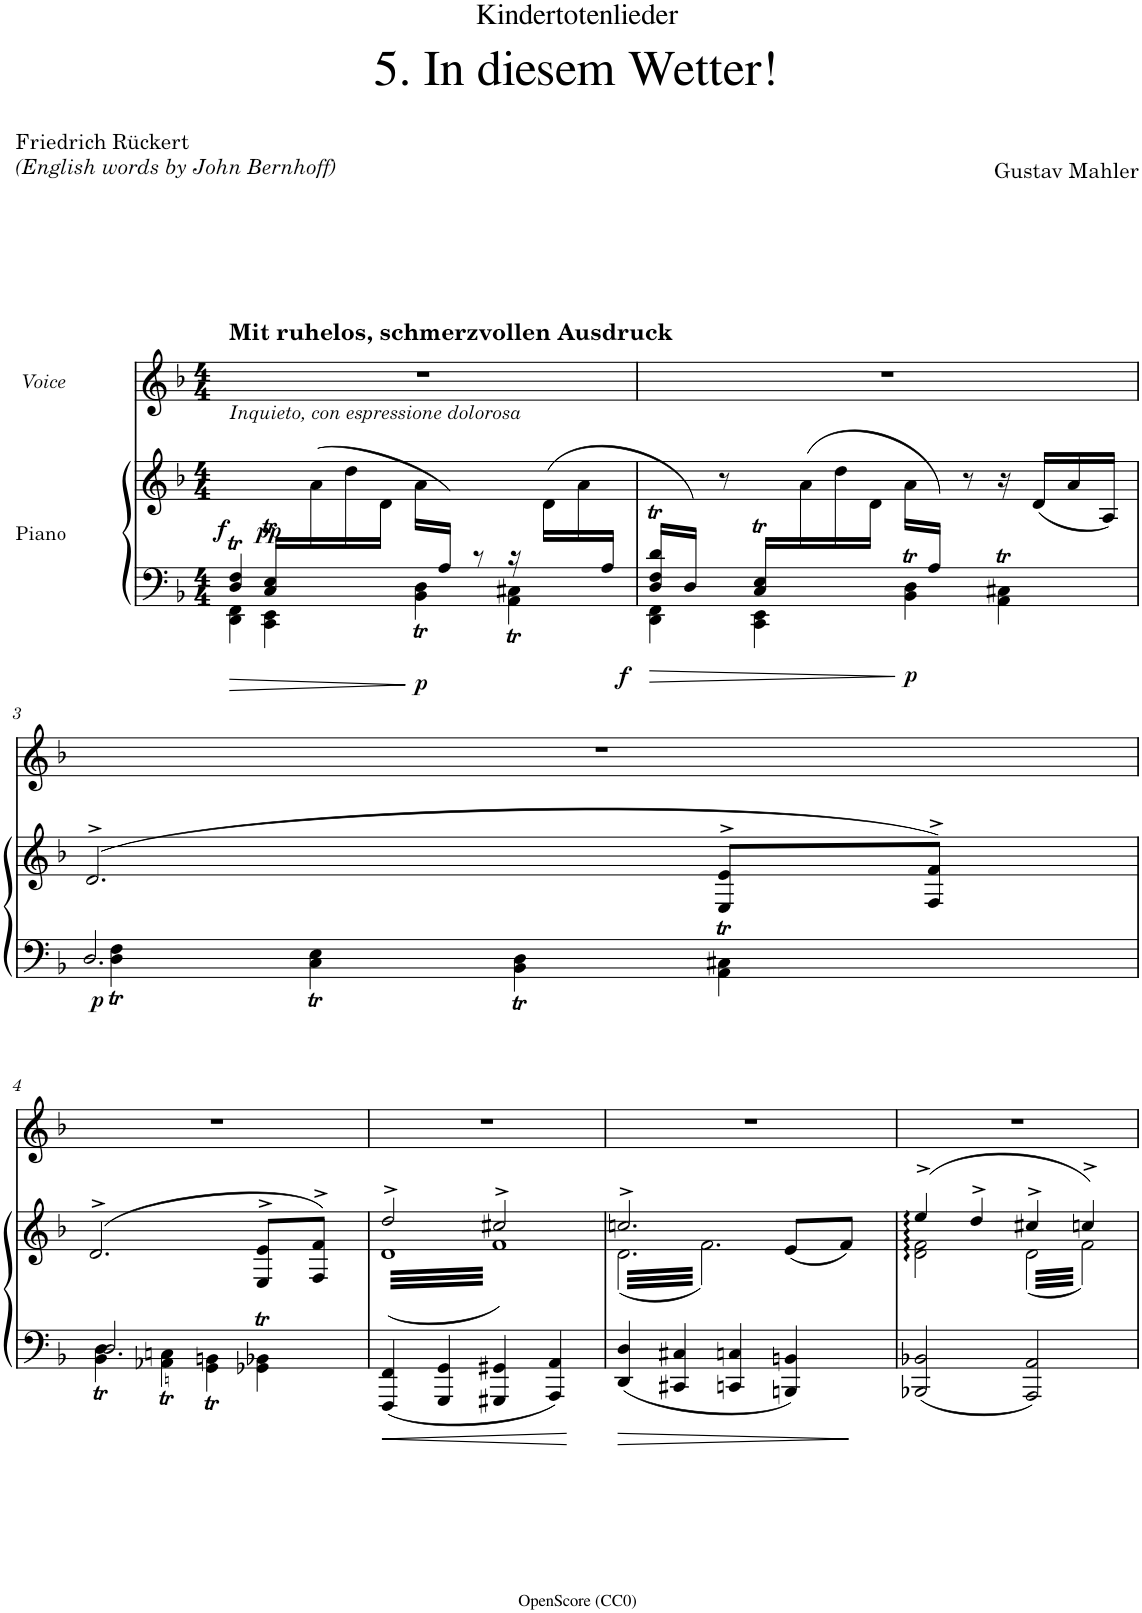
**kern	**kern	**dynam	**kern
*part2	*part2	*part2	*part1
*staff3	*staff2	*staff2/3	*staff1
*I"Piano	*	*	*I"Voice
*I'Pno	*	*	*
*clefF4	*clefG2	*	*clefG2
*k[b-]	*k[b-]	*	*k[b-]
*M4/4	*M4/4	*	*M4/4
=1	=1	=1	=1
!	!	!	!LO:TX:a:B:t=Mit ruhelos, schmerzvollen Ausdruck
!	!	!	!LO:TX:b:i:t=Inquieto, con espressione dolorosa
!	!	!LO:HP:b=2	!
*^	*^	*	*
!	!	!	!	!LO:DY:n=1:a=2	!
*	*	*	*^	*	*
4D/T 4F/T	4DD\ 4FF\	1ryy	16ryy	4ryy	> f	1r
!	!	!	!	!	!LO:DY:n=2:b	!
16C/T 16E/TLL	4CC\ 4EE\	.	.	2.ryy	pp	.
4ryy	.	.	(16a\	.	.	.
.	.	.	16dd\	.	.	.
.	.	.	16d\JJ	.	.	.
!	!	!	!	!	!LO:DY:n=3:b=2	!
.	4BB-\T 4D\T	.	16a\LL	.	] p	.
16A/JJ)	.	.	4ryy	.	.	.
8r	.	.	.	.	.	.
16r	4AA\T 4C#X\T	.	.	.	.	.
8ryy	.	.	(16d\LL	.	.	.
.	.	.	16a\	.	.	.
!	!	!	!	!	!LO:DY:n=4:b=2	!
16A/JJ	.	.	16ryy	.	f	.
*	*	*v	*v	*v	*	*
=2	=2	=2	=2	=2
16D/ 16F/ 16d/LL	4DD\T 4FF\T	8ryy	.	1r
16D/JJ)	.	.	.	.
8ryy	.	8r	.	.
16C/T 16E/TLL	4CC\ 4EE\	16ryy	.	.
4ryy	.	(16a\	.	.
.	.	16dd\	.	.
.	.	16d\JJ	.	.
!	!	!	!LO:DY:b=2	!
.	4BB-\T 4D\T	16a\LL	p	.
16A/JJ)	.	16ryy	.	.
4.ryy	.	8r	.	.
.	4AA\T 4C#X\T	16r	.	.
.	.	(16d/LL	.	.
.	.	16a/	.	.
.	.	16A/JJ)	.	.
!!LO:LB:g=z
=3	=3	=3	=3	=3
!	!	!	!LO:DY:b=2	!
4D\T 4F\T	2.D/	(>2.d^>/	p	1r
4C\T 4E\T	.	.	.	.
4BB-\T 4D\T	.	.	.	.
4AA\T 4C#X\T	4ryy	8E/^> 8e/^>L	.	.
.	.	8F/^> 8f/^>J)	.	.
!!LO:LB:g=z
=4	=4	=4	=4	=4
4BB-\T 4D\T	2.D/	(>2.d^>/	.	1r
4AA-X\T 4Cn\T	.	.	.	.
4GG\T 4BBn\T	.	.	.	.
4GG-X\T 4BB-X\T	4ryy	8E/^> 8e/^>L	.	.
.	.	8F/^> 8f/^>J)	.	.
*v	*v	*	*	*
=5	=5	=5	=5
*	*^	*	*
4FFF/ 4FF/	2dd^/	(2d@@32@@	.	1r
4GGG/ 4GG/	.	.	.	.
4GGG#X/ 4GG#X/	2cc#X^/	2f@@32@@)	.	.
4AAA/ 4AA/	.	.	.	.
=6	=6	=6	=6	=6
4DD/ 4D/	2.ccn^/	(6..d@@64@@\	.	1r
4CC#X/ 4C#X/	.	.	.	.
.	.	[8f@@32@@\)	.	.
4CCn/ 4Cn/	.	4f@@32@@\]	.	.
4BBBn/ 4BBn/	(<8e/L	4ryy	.	.
.	8f/J)	.	.	.
=7	=7	=7	=7	=7
2BBB-X/ 2BB-X/	(4ee^/	2d\ 2f\	.	1r
.	4dd^/	.	.	.
2AAA/ 2AA/	4cc#X^/	(6.d@@64@@\	.	.
.	4ccn^/)	6.f@@64@@\)	.	.
*	*v	*v	*	*
=	=	=	=
*-	*-	*-	*-
